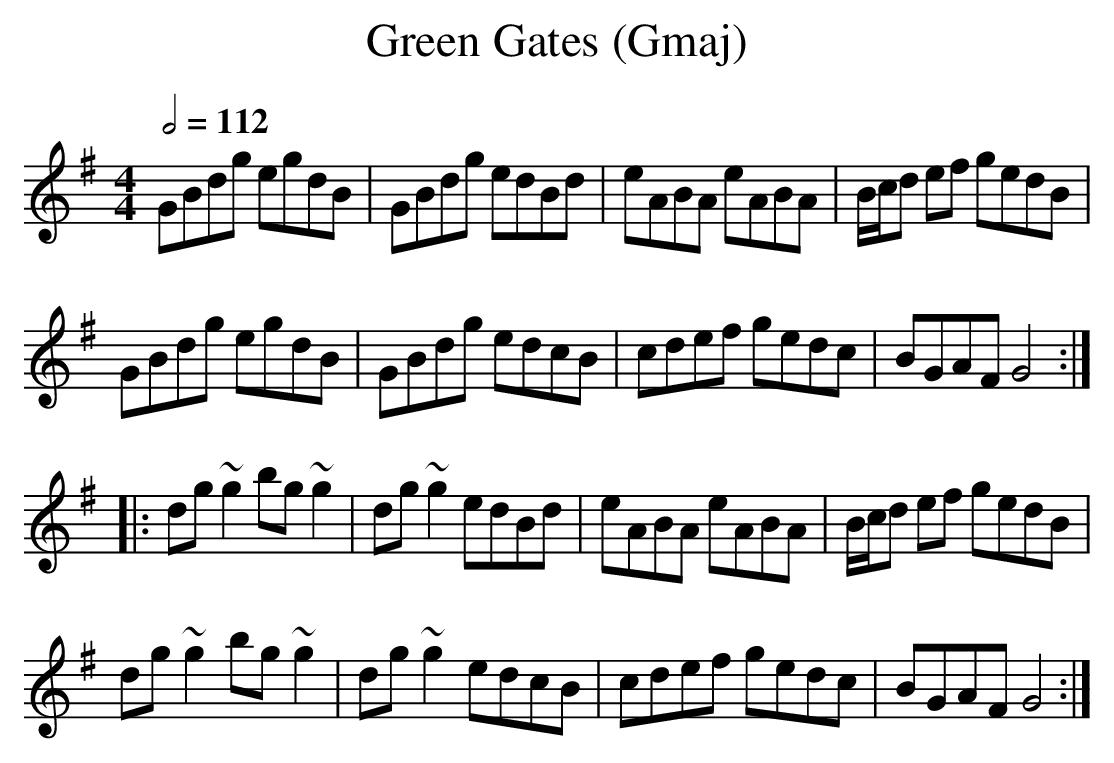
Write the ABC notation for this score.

X:1
T:Green Gates (Gmaj)
Q:1/2=112
M:4/4
L:1/8
K:Gmaj
GBdg egdB|GBdg edBd|eABA eABA|B/c/d ef gedB|
GBdg egdB|GBdg edcB|cdef gedc|BGAF G4:|
|:dg~g2 bg~g2|dg~g2 edBd|eABA eABA|B/c/d ef gedB|
dg~g2 bg~g2|dg~g2 edcB|cdef gedc|BGAF G4:|
